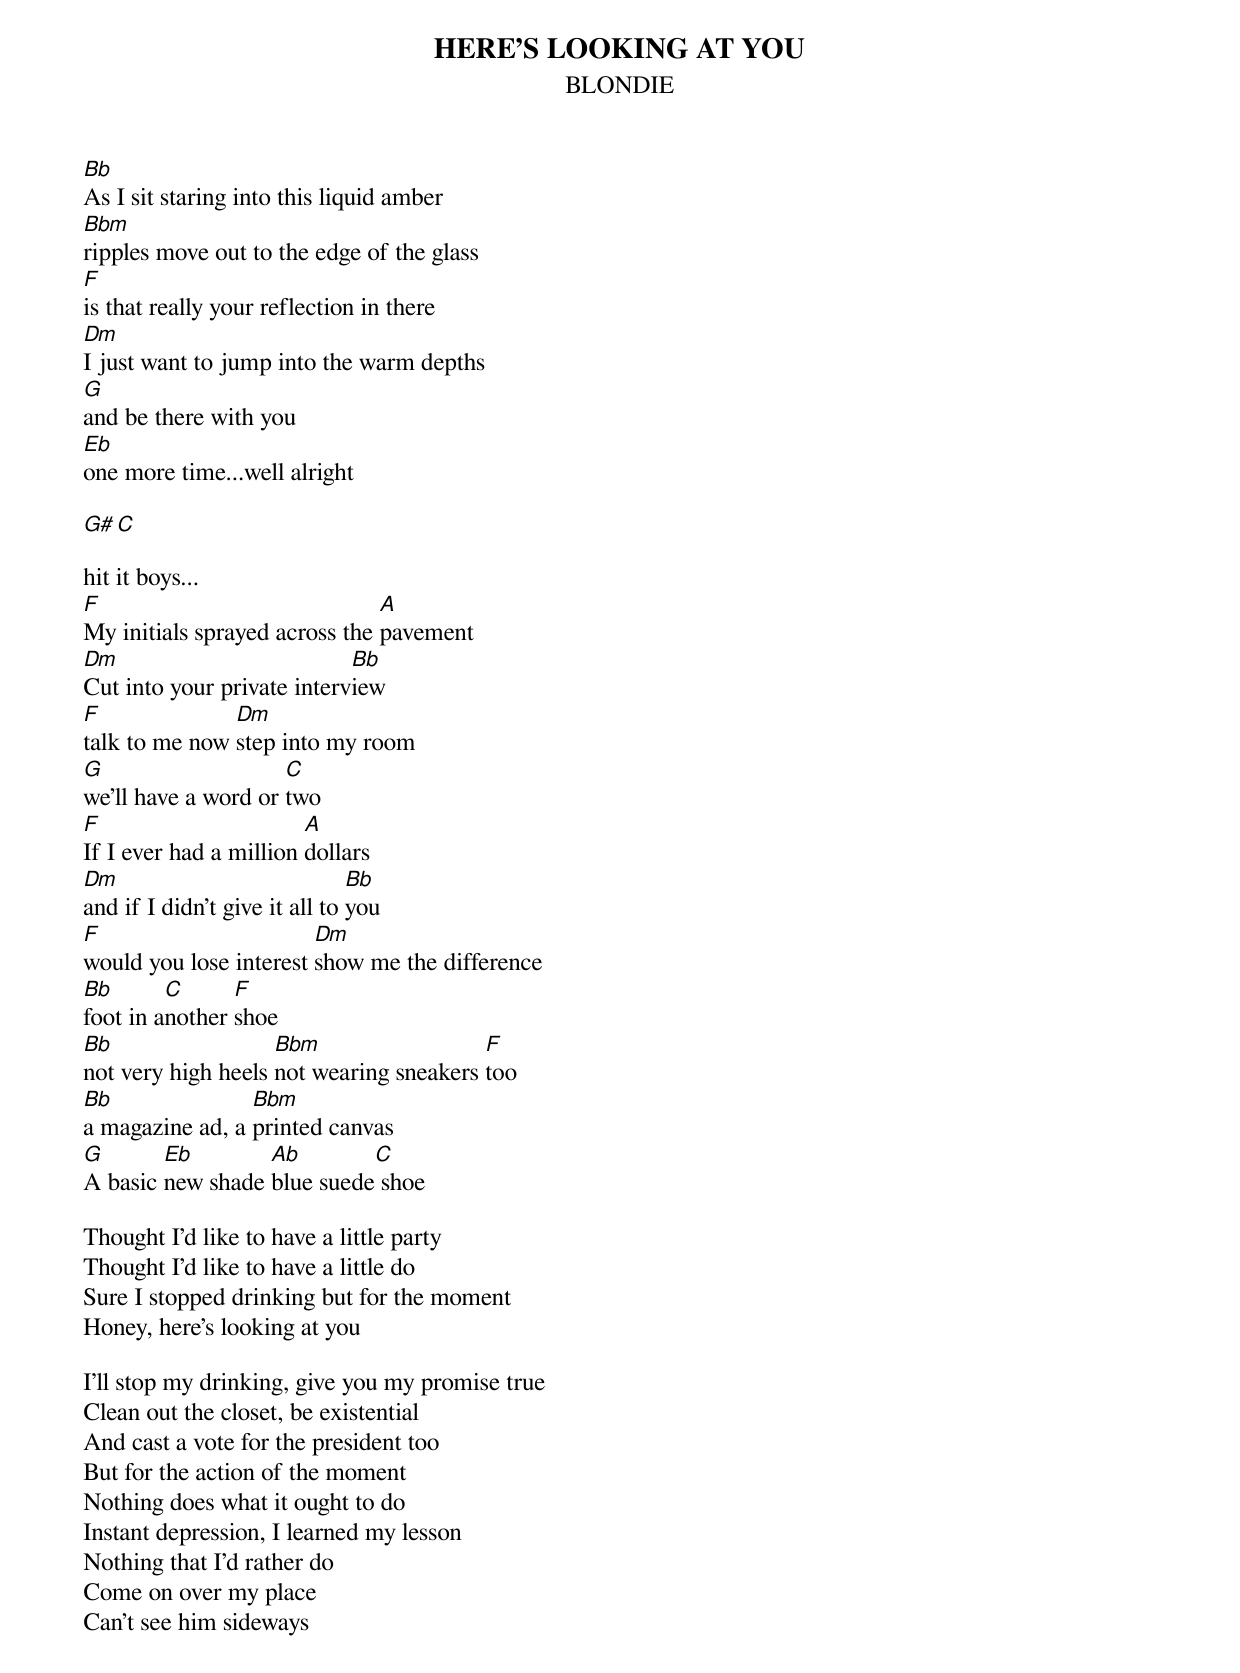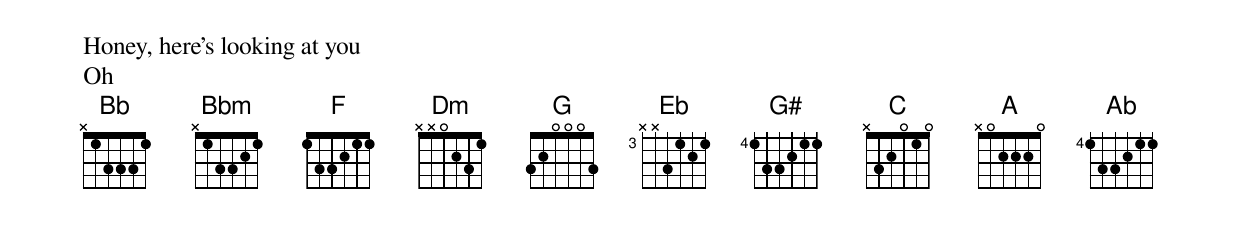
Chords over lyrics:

HERE'S LOOKING AT YOU
BLONDIE


Bb
As I sit staring into this liquid amber
Bbm
ripples move out to the edge of the glass
F
is that really your reflection in there
Dm
I just want to jump into the warm depths
G
and be there with you
Eb
one more time...well alright

G#  C

hit it boys...
F                              A
My initials sprayed across the pavement
Dm                          Bb
Cut into your private interview
F              Dm
talk to me now step into my room
G                    C
we'll have a word or two
F                       A
If I ever had a million dollars
Dm                             Bb
and if I didn't give it all to you
F                       Dm
would you lose interest show me the difference
Bb       C      F
foot in another shoe
Bb                  Bbm                  F
not very high heels not wearing sneakers too
Bb               Bbm
a magazine ad, a printed canvas
G       Eb        Ab        C
A basic new shade blue suede shoe

Thought I'd like to have a little party
Thought I'd like to have a little do
Sure I stopped drinking but for the moment
Honey, here's looking at you

I'll stop my drinking, give you my promise true
Clean out the closet, be existential
And cast a vote for the president too
But for the action of the moment
Nothing does what it ought to do
Instant depression, I learned my lesson
Nothing that I'd rather do
Come on over my place
Can't see him sideways
Honey, here's looking at you
Oh
